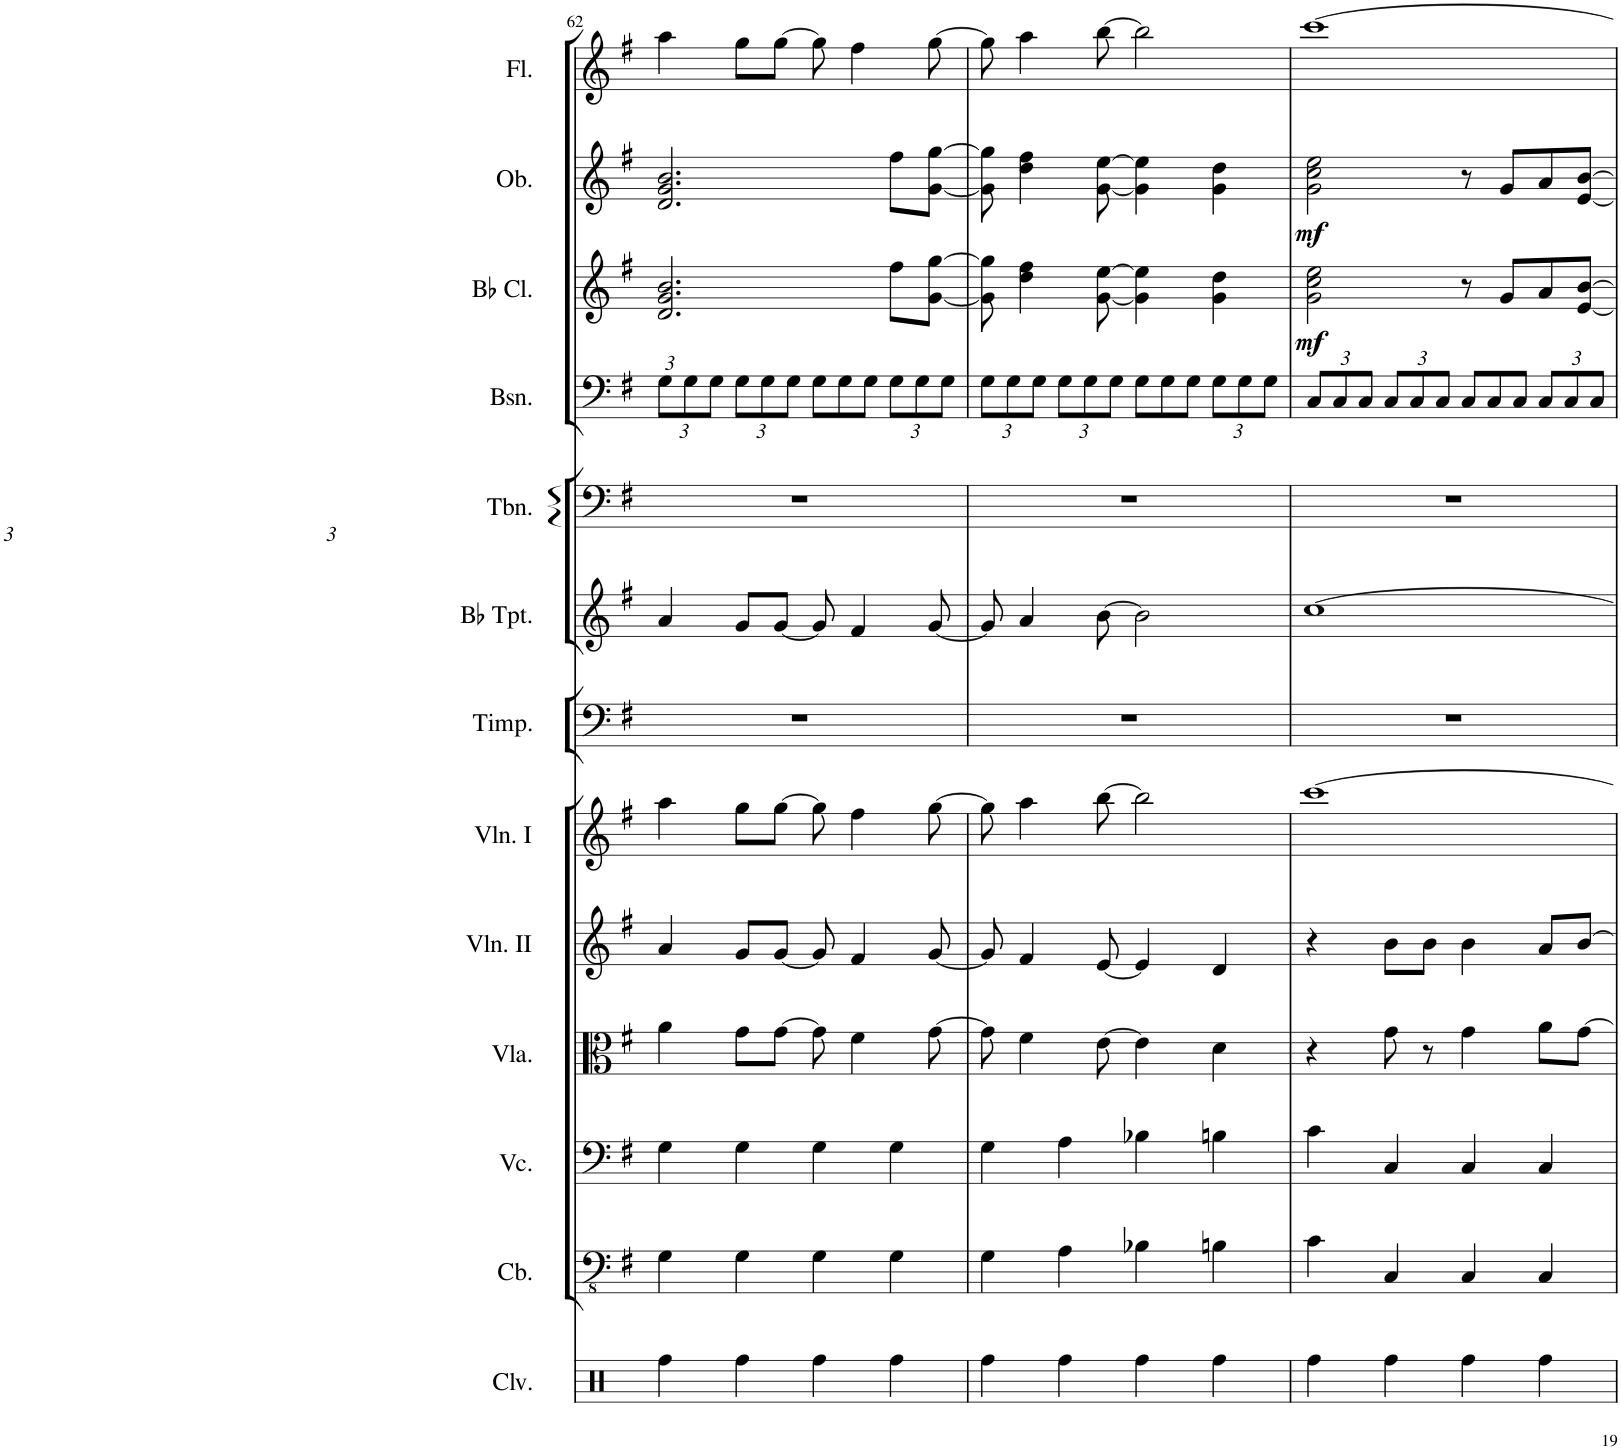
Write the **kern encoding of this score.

**kern	**kern	**kern	**kern	**kern	**kern	**kern	**kern	**kern	**kern	**kern	**dynam	**kern	**dynam	**kern
*part13	*part12	*part11	*part10	*part9	*part8	*part7	*part6	*part5	*part4	*part3	*part3	*part2	*part2	*part1
*staff13	*staff12	*staff11	*staff10	*staff9	*staff8	*staff7	*staff6	*staff5	*staff4	*staff3	*staff3	*staff2	*staff2	*staff1
*I"Tubular Bells	*I"Contrabasses	*I"Violoncellos	*I"Violas	*I"Violins II	*I"Violins I	*I"Timpani	*I"Trumpets in Bb	*I"Trombone	*I"Bassoons	*I"Clarinets in Bb	*	*I"Oboes	*	*I"Flutes
*I'Tu. Be.	*I'Cb.	*I'Vc.	*I'Vla.	*I'Vln. II	*I'Vln. I	*I'Timp.	*	*I'Tbn.	*I'Bsn.	*	*	*I'Ob.	*	*I'Fl.
!!LO:PB:g=z
*clefG2	*clefFv4	*clefF4	*clefC3	*clefG2	*clefG2	*clefF4	*clefG2	*clefF4	*clefF4	*clefG2	*	*clefG2	*	*clefG2
*	*ITrd7c12	*	*	*	*	*	*ITrd1c2	*	*	*ITrd1c2	*	*	*	*
*k[f#]	*k[f#]	*k[f#]	*k[f#]	*k[f#]	*k[f#]	*k[f#]	*k[f#]	*k[f#]	*k[f#]	*k[f#]	*	*k[f#]	*	*k[f#]
*M4/4	*M4/4	*M4/4	*M4/4	*M4/4	*M4/4	*M4/4	*M4/4	*M4/4	*M4/4	*M4/4	*	*M4/4	*	*M4/4
*	*	*	*	*	*	*	*	*	*Xbrackettup	*	*	*	*	*
=62	=62	=62	=62	=62	=62	=62	=62	=62	=62	=62	=62	=62	=62	=62
4bb\	4GG\	4G\	4a\	4a/	4aa\	1r	4a/	1r	12G\L	2.d/ 2.g/ 2.b/	.	2.d/ 2.g/ 2.b/	.	4aa\
.	.	.	.	.	.	.	.	.	12G\	.	.	.	.	.
.	.	.	.	.	.	.	.	.	12G\J	.	.	.	.	.
4bb\	4GG\	4G\	8g\L	8g/L	8gg\L	.	8g/L	.	12G\L	.	.	.	.	8gg\L
.	.	.	.	.	.	.	.	.	12G\	.	.	.	.	.
.	.	.	[8g\J	[8g/J	[8gg\J	.	[8g/J	.	.	.	.	.	.	[8gg\J
.	.	.	.	.	.	.	.	.	12G\J	.	.	.	.	.
4bb\	4GG\	4G\	8g\]	8g/]	8gg\]	.	8g/]	.	12G\L	.	.	.	.	8gg\]
.	.	.	.	.	.	.	.	.	12G\	.	.	.	.	.
.	.	.	4f#\	4f#/	4ff#\	.	4f#/	.	.	.	.	.	.	4ff#\
.	.	.	.	.	.	.	.	.	12G\J	.	.	.	.	.
4bb\	4GG\	4G\	.	.	.	.	.	.	12G\L	8ff#\L	.	8ff#\L	.	.
.	.	.	.	.	.	.	.	.	12G\	.	.	.	.	.
.	.	.	[8g\	[8g/	[8gg\	.	[8g/	.	.	[8g\ [8gg\J	.	[8g\ [8gg\J	.	[8gg\
.	.	.	.	.	.	.	.	.	12G\J	.	.	.	.	.
=63	=63	=63	=63	=63	=63	=63	=63	=63	=63	=63	=63	=63	=63	=63
4bb\	4GG\	4G\	8g\]	8g/]	8gg\]	1r	8g/]	1r	12G\L	8g\] 8gg\]	.	8g\] 8gg\]	.	8gg\]
.	.	.	.	.	.	.	.	.	12G\	.	.	.	.	.
.	.	.	4f#\	4f#/	4aa\	.	4a/	.	.	4dd\ 4ff#\	.	4dd\ 4ff#\	.	4aa\
.	.	.	.	.	.	.	.	.	12G\J	.	.	.	.	.
4bb\	4AA\	4A\	.	.	.	.	.	.	12G\L	.	.	.	.	.
.	.	.	.	.	.	.	.	.	12G\	.	.	.	.	.
.	.	.	[8e\	[8e/	[8bb\	.	[8b\	.	.	[8g\ [8ee\	.	[8g\ [8ee\	.	[8bb\
.	.	.	.	.	.	.	.	.	12G\J	.	.	.	.	.
4bb\	4BB-X\	4B-X\	4e\]	4e/]	2bb\]	.	2b\]	.	12G\L	4g\] 4ee\]	.	4g\] 4ee\]	.	2bb\]
.	.	.	.	.	.	.	.	.	12G\	.	.	.	.	.
.	.	.	.	.	.	.	.	.	12G\J	.	.	.	.	.
4bb\	4BBn\	4Bn\	4d\	4d/	.	.	.	.	12G\L	4g\ 4dd\	.	4g\ 4dd\	.	.
.	.	.	.	.	.	.	.	.	12G\	.	.	.	.	.
.	.	.	.	.	.	.	.	.	12G\J	.	.	.	.	.
=64	=64	=64	=64	=64	=64	=64	=64	=64	=64	=64	=64	=64	=64	=64
!	!	!	!	!	!	!	!	!	!	!	!LO:DY:b	!	!LO:DY:b	!
4bb\	4C\	4c\	4r	4r	[1ccc	1r	[1cc	1r	12C/L	2g\ 2cc\ 2ee\	mf	2g\ 2cc\ 2ee\	mf	[1ccc
.	.	.	.	.	.	.	.	.	12C/	.	.	.	.	.
.	.	.	.	.	.	.	.	.	12C/J	.	.	.	.	.
4bb\	4CC/	4C/	8g\	8b\L	.	.	.	.	12C/L	.	.	.	.	.
.	.	.	.	.	.	.	.	.	12C/	.	.	.	.	.
.	.	.	8r	8b\J	.	.	.	.	.	.	.	.	.	.
.	.	.	.	.	.	.	.	.	12C/J	.	.	.	.	.
4bb\	4CC/	4C/	4g\	4b\	.	.	.	.	12C/L	8r	.	8r	.	.
.	.	.	.	.	.	.	.	.	12C/	.	.	.	.	.
.	.	.	.	.	.	.	.	.	.	8g/L	.	8g/L	.	.
.	.	.	.	.	.	.	.	.	12C/J	.	.	.	.	.
4bb\	4CC/	4C/	8a\L	8a/L	.	.	.	.	12C/L	8a/	.	8a/	.	.
.	.	.	.	.	.	.	.	.	12C/	.	.	.	.	.
.	.	.	[8g\J	[8b/J	.	.	.	.	.	[8e/ [8b/J	.	[8e/ [8b/J	.	.
.	.	.	.	.	.	.	.	.	12C/J	.	.	.	.	.
=	=	=	=	=	=	=	=	=	=	=	=	=	=	=
*-	*-	*-	*-	*-	*-	*-	*-	*-	*-	*-	*-	*-	*-	*-
